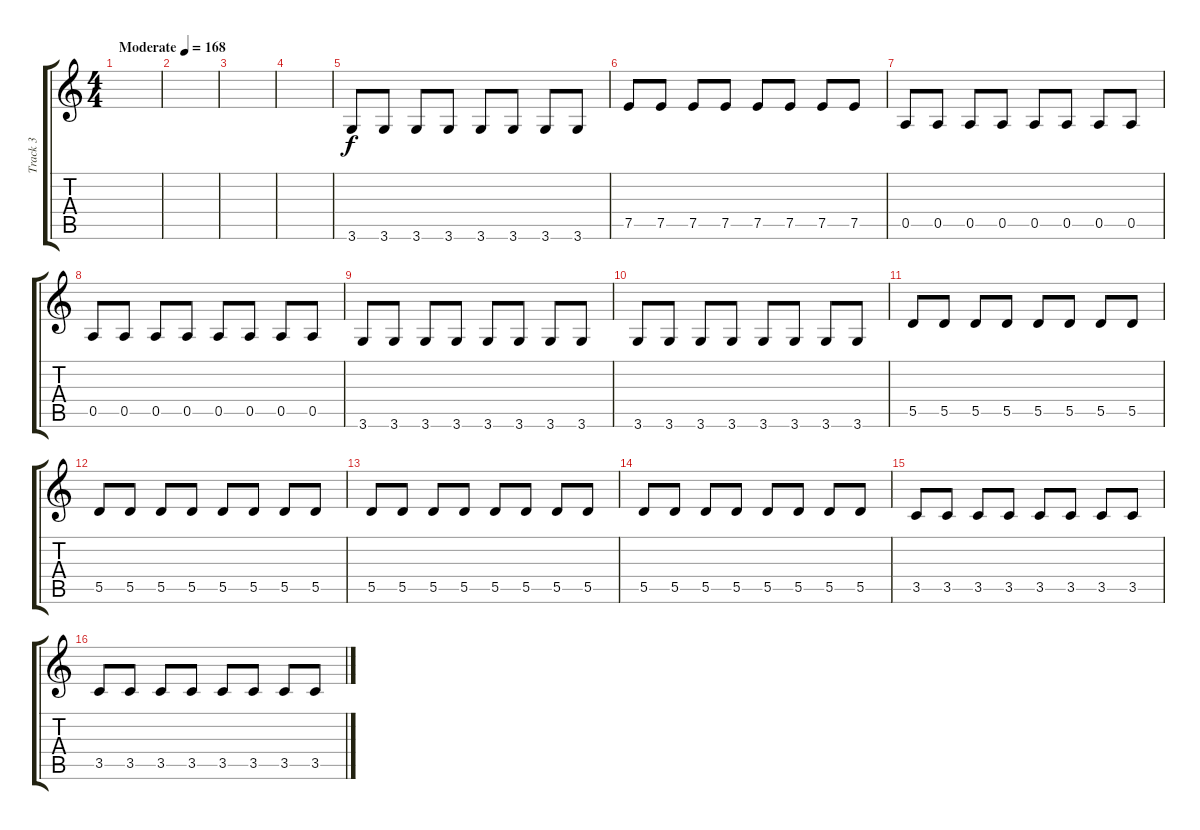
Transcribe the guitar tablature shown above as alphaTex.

\track ("Track 3" "Track 3") {instrument electricbassfinger}
\staff {score tabs}
\tuning (E4 B3 G3 D3 A2 E2) {hide}
\ts (4 4)
\tempo (168 "Moderate")
\clef g2
\ks c
|
|
|
|
3.6.8 3.6.8 3.6.8 3.6.8 3.6.8 3.6.8 3.6.8 3.6.8 |
7.5.8 7.5.8 7.5.8 7.5.8 7.5.8 7.5.8 7.5.8 7.5.8 |
0.5.8 0.5.8 0.5.8 0.5.8 0.5.8 0.5.8 0.5.8 0.5.8 |
0.5.8 0.5.8 0.5.8 0.5.8 0.5.8 0.5.8 0.5.8 0.5.8 |
3.6.8 3.6.8 3.6.8 3.6.8 3.6.8 3.6.8 3.6.8 3.6.8 |
3.6.8 3.6.8 3.6.8 3.6.8 3.6.8 3.6.8 3.6.8 3.6.8 |
5.5.8 5.5.8 5.5.8 5.5.8 5.5.8 5.5.8 5.5.8 5.5.8 |
5.5.8 5.5.8 5.5.8 5.5.8 5.5.8 5.5.8 5.5.8 5.5.8 |
5.5.8 5.5.8 5.5.8 5.5.8 5.5.8 5.5.8 5.5.8 5.5.8 |
5.5.8 5.5.8 5.5.8 5.5.8 5.5.8 5.5.8 5.5.8 5.5.8 |
3.5.8 3.5.8 3.5.8 3.5.8 3.5.8 3.5.8 3.5.8 3.5.8 |
3.5.8 3.5.8 3.5.8 3.5.8 3.5.8 3.5.8 3.5.8 3.5.8
